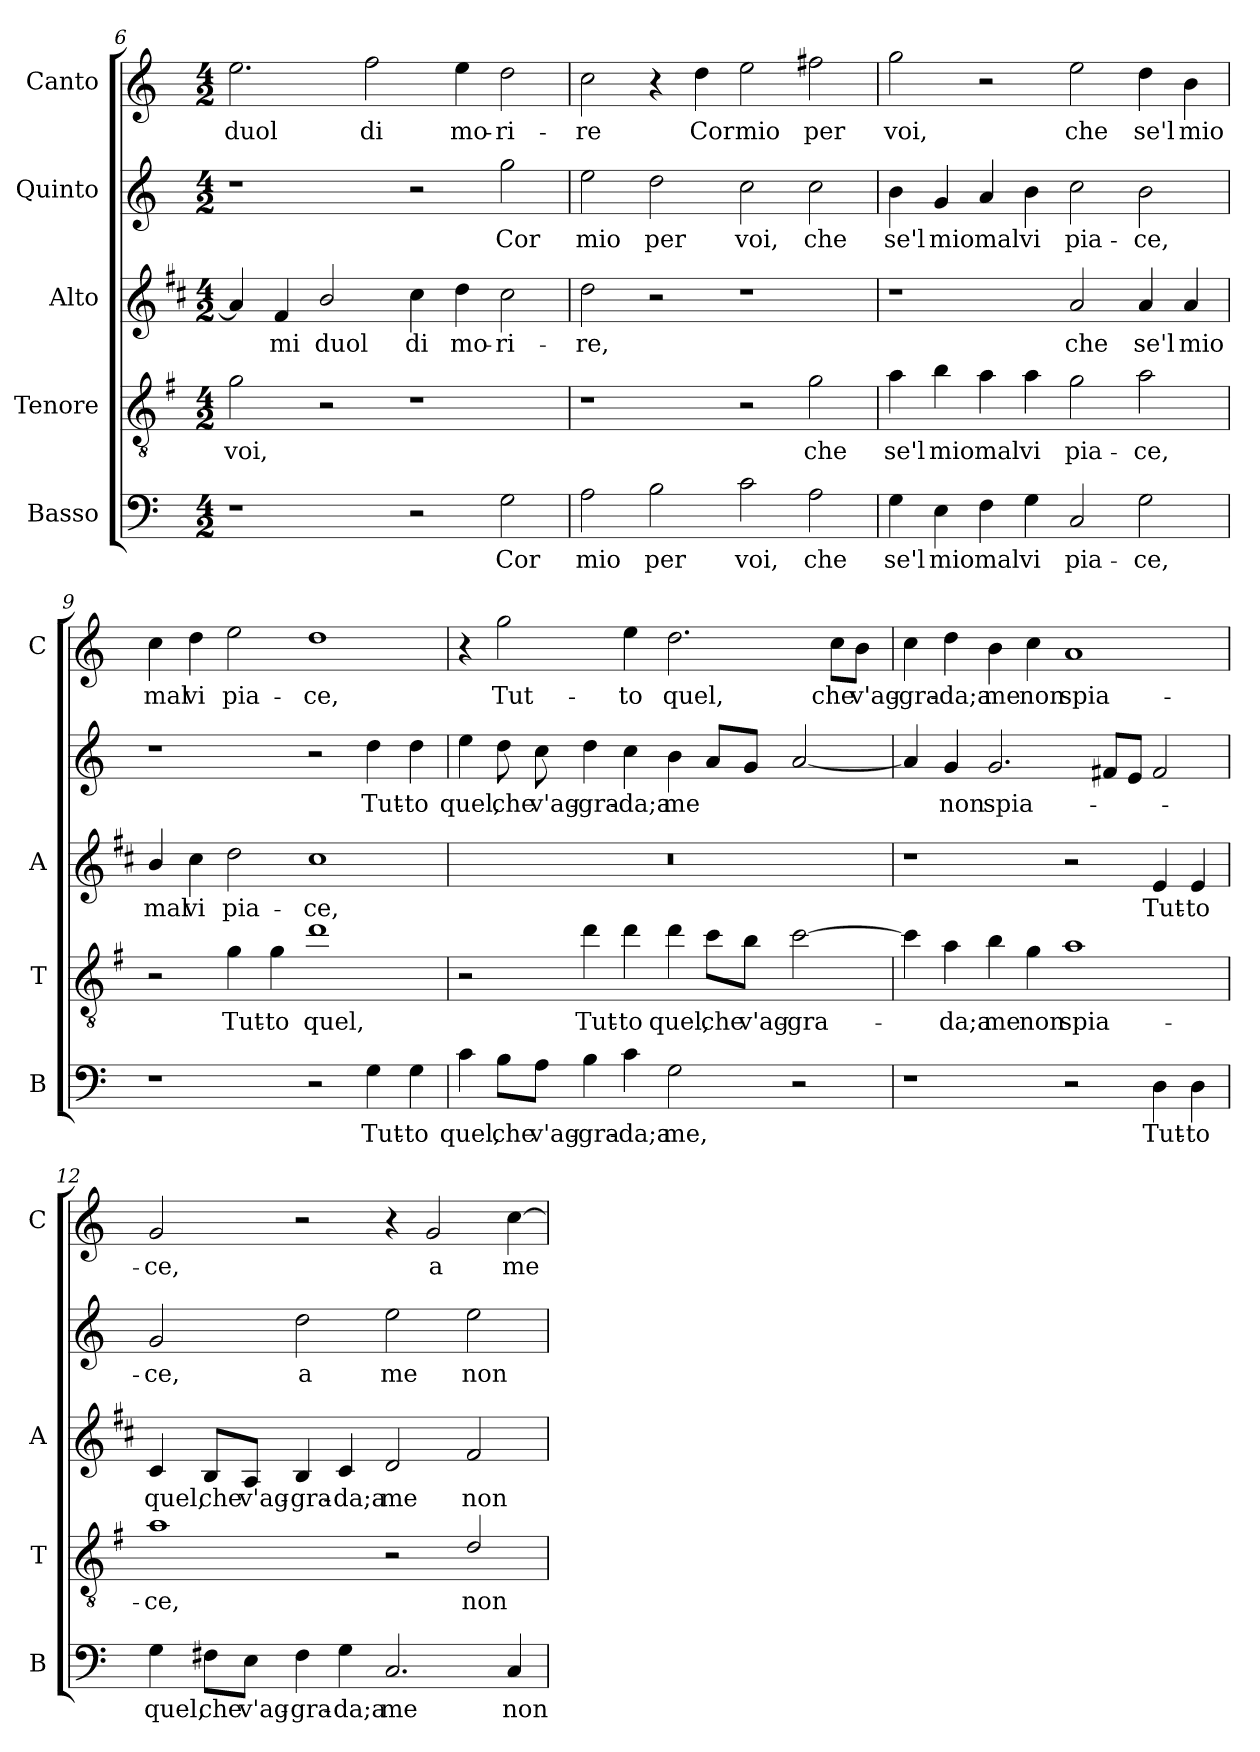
**kern	**text	**kern	**text	**kern	**text	**kern	**text	**kern	**text
*part5	*part5	*part4	*part4	*part3	*part3	*part2	*part2	*part1	*part1
*staff5	*staff5	*staff4	*staff4	*staff3	*staff3	*staff2	*staff2	*staff1	*staff1
*I"Basso	*	*I"Tenore	*	*I"Alto	*	*I"Quinto	*	*I"Canto	*
*I'B	*	*I'T	*	*I'A	*	*	*	*I'C	*
*clefF4	*	*clefGv2	*	*clefG2	*	*clefG2	*	*clefG2	*
*	*	*ITrd4c7	*	*ITrd1c2	*	*	*	*	*
*k[]	*	*k[]	*	*k[]	*	*k[]	*	*k[]	*
*C:	*	*C:	*	*C:	*	*C:	*	*C:	*
*M4/2	*	*M4/2	*	*M4/2	*	*M4/2	*	*M4/2	*
=6	=6	=6	=6	=6	=6	=6	=6	=6	=6
!	!	!	!LO:LY:b	!	!	!	!	!	!LO:LY:b
1r	.	2c\	voi,	4g/]	.	1r	.	2.ee\	duol
!	!	!	!	!	!LO:LY:b	!	!	!	!
.	.	.	.	4e/	mi	.	.	.	.
!	!	!	!	!	!LO:LY:b	!	!	!	!
.	.	2r	.	2a/	duol	.	.	.	.
!	!	!	!	!	!	!	!	!	!LO:LY:b
.	.	.	.	.	.	.	.	2ff\	di
!	!	!	!	!	!LO:LY:b	!	!	!	!
2r	.	1r	.	4b\	di	2r	.	.	.
!	!	!	!	!	!LO:LY:b	!	!	!	!LO:LY:b
.	.	.	.	4cc\	mo-	.	.	4ee\	mo-
!	!LO:LY:b	!	!	!	!LO:LY:b	!	!LO:LY:b	!	!LO:LY:b
2G\	Cor	.	.	2b\	-ri-	2gg\	Cor	2dd\	-ri-
=7	=7	=7	=7	=7	=7	=7	=7	=7	=7
!	!LO:LY:b	!	!	!	!LO:LY:b	!	!LO:LY:b	!	!LO:LY:b
2A\	mio	1r	.	2cc\	-re,	2ee\	mio	2cc\	-re
!	!LO:LY:b	!	!	!	!	!	!LO:LY:b	!	!
2B\	per	.	.	2r	.	2dd\	per	4r	.
!	!	!	!	!	!	!	!	!	!LO:LY:b
.	.	.	.	.	.	.	.	4dd\	Cor
!	!LO:LY:b	!	!	!	!	!	!LO:LY:b	!	!LO:LY:b
2c\	voi,	2r	.	1r	.	2cc\	voi,	2ee\	mio
!	!LO:LY:b	!	!LO:LY:b	!	!	!	!LO:LY:b	!	!LO:LY:b
2A\	che	2c\	che	.	.	2cc\	che	2ff#X\	per
!!LO:PB:g=z
=8	=8	=8	=8	=8	=8	=8	=8	=8	=8
!	!LO:LY:b	!	!LO:LY:b	!	!	!	!LO:LY:b	!	!LO:LY:b
4G\	se'l	4d\	se'l	1r	.	4b\	se'l	2gg\	voi,
!	!LO:LY:b	!	!LO:LY:b	!	!	!	!LO:LY:b	!	!
4E\	mio	4e\	mio	.	.	4g/	mio	.	.
!	!LO:LY:b	!	!LO:LY:b	!	!	!	!LO:LY:b	!	!
4F\	mal	4d\	mal	.	.	4a/	mal	2r	.
!	!LO:LY:b	!	!LO:LY:b	!	!	!	!LO:LY:b	!	!
4G\	vi	4d\	vi	.	.	4b\	vi	.	.
!	!LO:LY:b	!	!LO:LY:b	!	!LO:LY:b	!	!LO:LY:b	!	!LO:LY:b
2C/	pia-	2c\	pia-	2g/	che	2cc\	pia-	2ee\	che
!	!LO:LY:b	!	!LO:LY:b	!	!LO:LY:b	!	!LO:LY:b	!	!LO:LY:b
2G\	-ce,	2d\	-ce,	4g/	se'l	2b\	-ce,	4dd\	se'l
!	!	!	!	!	!LO:LY:b	!	!	!	!LO:LY:b
.	.	.	.	4g/	mio	.	.	4b\	mio
=9	=9	=9	=9	=9	=9	=9	=9	=9	=9
!	!	!	!	!	!LO:LY:b	!	!	!	!LO:LY:b
1r	.	2r	.	4a/	mal	1r	.	4cc\	mal
!	!	!	!	!	!LO:LY:b	!	!	!	!LO:LY:b
.	.	.	.	4b\	vi	.	.	4dd\	vi
!	!	!	!LO:LY:b	!	!LO:LY:b	!	!	!	!LO:LY:b
.	.	4c\	Tut-	2cc\	pia-	.	.	2ee\	pia-
!	!	!	!LO:LY:b	!	!	!	!	!	!
.	.	4c\	-to	.	.	.	.	.	.
!	!	!	!LO:LY:b	!	!LO:LY:b	!	!	!	!LO:LY:b
2r	.	1g	quel,	1b	-ce,	2r	.	1dd	-ce,
!	!LO:LY:b	!	!	!	!	!	!LO:LY:b	!	!
4G\	Tut-	.	.	.	.	4dd\	Tut-	.	.
!	!LO:LY:b	!	!	!	!	!	!LO:LY:b	!	!
4G\	-to	.	.	.	.	4dd\	-to	.	.
=10	=10	=10	=10	=10	=10	=10	=10	=10	=10
!	!LO:LY:b	!	!	!	!	!	!LO:LY:b	!	!
4c\	quel,	2r	.	0r	.	4ee\	quel,	4r	.
!	!LO:LY:b	!	!	!	!	!	!LO:LY:b	!	!LO:LY:b
8B\L	che	.	.	.	.	8dd\	che	2gg\	Tut-
!	!LO:LY:b	!	!	!	!	!	!LO:LY:b	!	!
8A\J	v'ag-	.	.	.	.	8cc\	v'ag-	.	.
!	!LO:LY:b	!	!LO:LY:b	!	!	!	!LO:LY:b	!	!
4B\	-gra-	4g\	Tut-	.	.	4dd\	-gra-	.	.
!	!LO:LY:b	!	!LO:LY:b	!	!	!	!LO:LY:b	!	!LO:LY:b
4c\	-da;a	4g\	-to	.	.	4cc\	-da;a	4ee\	-to
!	!LO:LY:b	!	!LO:LY:b	!	!	!	!LO:LY:b	!	!LO:LY:b
2G\	me,	4g\	quel,	.	.	4b\	me	2.dd\	quel,
!	!	!	!LO:LY:b	!	!	!	!	!	!
.	.	8f\L	che	.	.	8a/L	.	.	.
!	!	!	!LO:LY:b	!	!	!	!	!	!
.	.	8e\J	v'ag-	.	.	8g/J	.	.	.
!	!	!	!LO:LY:b	!	!	!	!	!	!
2r	.	[2f\	-gra-	.	.	[2a/	.	.	.
!	!	!	!	!	!	!	!	!	!LO:LY:b
.	.	.	.	.	.	.	.	8cc\L	che
!	!	!	!	!	!	!	!	!	!LO:LY:b
.	.	.	.	.	.	.	.	8b\J	v'ag-
!!LO:LB:g=z
=11	=11	=11	=11	=11	=11	=11	=11	=11	=11
!	!	!	!	!	!	!	!	!	!LO:LY:b
1r	.	4f\]	.	1r	.	4a/]	.	4cc\	-gra-
!	!	!	!LO:LY:b	!	!	!	!LO:LY:b	!	!LO:LY:b
.	.	4d\	-da;a	.	.	4g/	non	4dd\	-da;a
!	!	!	!LO:LY:b	!	!	!	!LO:LY:b	!	!LO:LY:b
.	.	4e\	me	.	.	2.g/	spia-	4b\	me
!	!	!	!LO:LY:b	!	!	!	!	!	!LO:LY:b
.	.	4c\	non	.	.	.	.	4cc\	non
!	!	!	!LO:LY:b	!	!	!	!	!	!LO:LY:b
2r	.	1d	spia-	2r	.	.	.	1a	spia-
.	.	.	.	.	.	8f#X/L	.	.	.
.	.	.	.	.	.	8e/J	.	.	.
!	!LO:LY:b	!	!	!	!LO:LY:b	!	!	!	!
4D\	Tut-	.	.	4d/	Tut-	2f#/	.	.	.
!	!LO:LY:b	!	!	!	!LO:LY:b	!	!	!	!
4D\	-to	.	.	4d/	-to	.	.	.	.
=12	=12	=12	=12	=12	=12	=12	=12	=12	=12
!	!LO:LY:b	!	!LO:LY:b	!	!LO:LY:b	!	!LO:LY:b	!	!LO:LY:b
4G\	quel,	1d	-ce,	4B/	quel,	2g/	-ce,	2g/	-ce,
!	!LO:LY:b	!	!	!	!LO:LY:b	!	!	!	!
8F#X\L	che	.	.	8A/L	che	.	.	.	.
!	!LO:LY:b	!	!	!	!LO:LY:b	!	!	!	!
8E\J	v'ag-	.	.	8G/J	v'ag-	.	.	.	.
!	!LO:LY:b	!	!	!	!LO:LY:b	!	!LO:LY:b	!	!
4F#\	-gra-	.	.	4A/	-gra-	2dd\	a	2r	.
!	!LO:LY:b	!	!	!	!LO:LY:b	!	!	!	!
4G\	-da;a	.	.	4B/	-da;a	.	.	.	.
!	!LO:LY:b	!	!	!	!LO:LY:b	!	!LO:LY:b	!	!
2.C/	me	2r	.	2c/	me	2ee\	me	4r	.
!	!	!	!	!	!	!	!	!	!LO:LY:b
.	.	.	.	.	.	.	.	2g/	a
!	!	!	!LO:LY:b	!	!LO:LY:b	!	!LO:LY:b	!	!
.	.	2G/	non	2e/	non	2ee\	non	.	.
!	!LO:LY:b	!	!	!	!	!	!	!	!LO:LY:b
4C/	non	.	.	.	.	.	.	[4cc\	me
=	=	=	=	=	=	=	=	=	=
*-	*-	*-	*-	*-	*-	*-	*-	*-	*-
